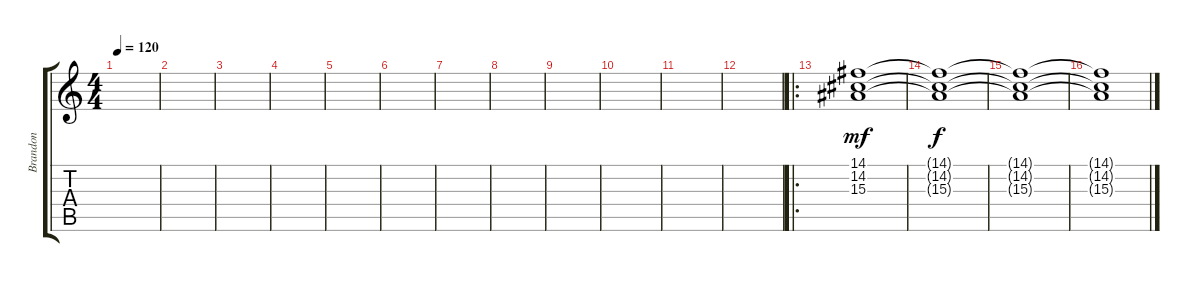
\track ("Brandon" "Brandon") {instrument drawbarorgan}
\staff {score tabs}
\tuning (E4 B3 G3 D3 A2 E2) {hide}
\ts (4 4)
\tempo 120
\clef g2
\ks c
|
|
|
|
|
|
|
|
|
|
|
|
\ro
(14.1 14.2 15.3).1{dy mf} |
(14.1{t} 14.2{t} 15.3{t}).1{dy f} |
(14.1{t} 14.2{t} 15.3{t}).1 |
(14.1{t} 14.2{t} 15.3{t}).1
